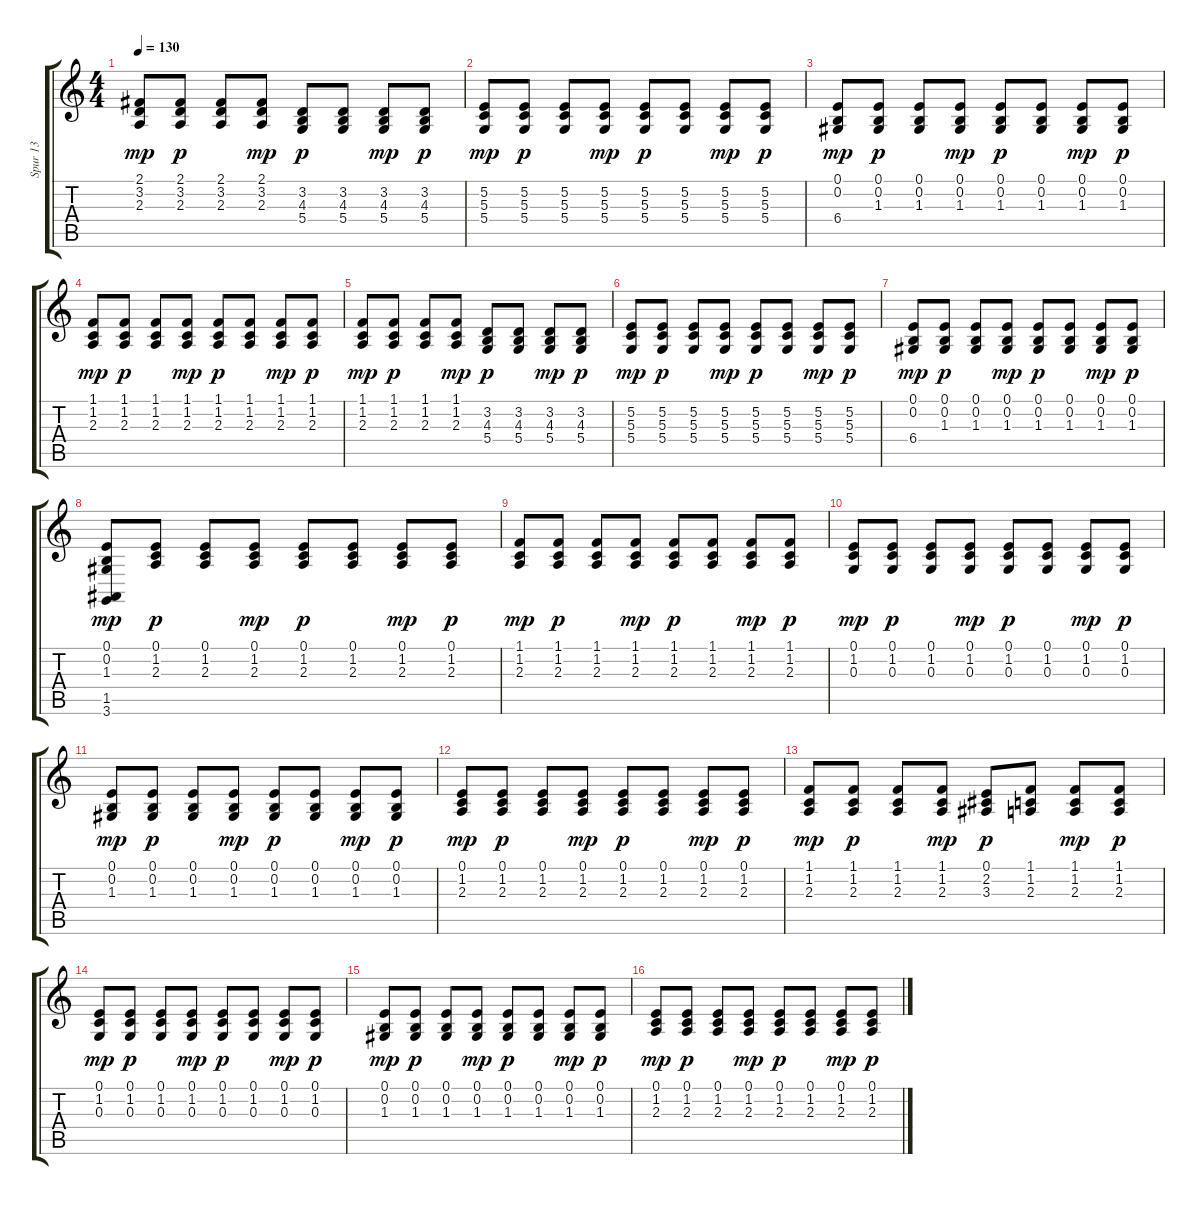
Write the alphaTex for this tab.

\track ("Spur 13" "Spur 13") {instrument brightacousticpiano}
\staff {score tabs}
\tuning (E4 B3 G3 D3 A2 E2) {hide}
\ts (4 4)
\tempo 130
\clef g2
\ks c
(2.1 3.2 2.3).8{dy mp} (2.1 3.2 2.3).8{dy p} (2.1 3.2 2.3).8 (2.1 3.2 2.3).8{dy mp} (3.2 4.3 5.4).8{dy p} (3.2 4.3 5.4).8 (3.2 4.3 5.4).8{dy mp} (3.2 4.3 5.4).8{dy p} |
(5.2 5.3 5.4).8{dy mp} (5.2 5.3 5.4).8{dy p} (5.2 5.3 5.4).8 (5.2 5.3 5.4).8{dy mp} (5.2 5.3 5.4).8{dy p} (5.2 5.3 5.4).8 (5.2 5.3 5.4).8{dy mp} (5.2 5.3 5.4).8{dy p} |
(0.1 0.2 6.4).8{dy mp} (0.1 0.2 1.3).8{dy p} (0.1 0.2 1.3).8 (0.1 0.2 1.3).8{dy mp} (0.1 0.2 1.3).8{dy p} (0.1 0.2 1.3).8 (0.1 0.2 1.3).8{dy mp} (0.1 0.2 1.3).8{dy p} |
(1.1 1.2 2.3).8{dy mp} (1.1 1.2 2.3).8{dy p} (1.1 1.2 2.3).8 (1.1 1.2 2.3).8{dy mp} (1.1 1.2 2.3).8{dy p} (1.1 1.2 2.3).8 (1.1 1.2 2.3).8{dy mp} (1.1 1.2 2.3).8{dy p} |
(1.1 1.2 2.3).8{dy mp} (1.1 1.2 2.3).8{dy p} (1.1 1.2 2.3).8 (1.1 1.2 2.3).8{dy mp} (3.2 4.3 5.4).8{dy p} (3.2 4.3 5.4).8 (3.2 4.3 5.4).8{dy mp} (3.2 4.3 5.4).8{dy p} |
(5.2 5.3 5.4).8{dy mp} (5.2 5.3 5.4).8{dy p} (5.2 5.3 5.4).8 (5.2 5.3 5.4).8{dy mp} (5.2 5.3 5.4).8{dy p} (5.2 5.3 5.4).8 (5.2 5.3 5.4).8{dy mp} (5.2 5.3 5.4).8{dy p} |
(0.1 0.2 6.4).8{dy mp} (0.1 0.2 1.3).8{dy p} (0.1 0.2 1.3).8 (0.1 0.2 1.3).8{dy mp} (0.1 0.2 1.3).8{dy p} (0.1 0.2 1.3).8 (0.1 0.2 1.3).8{dy mp} (0.1 0.2 1.3).8{dy p} |
(0.1 0.2 1.3 1.5 3.6).8{dy mp} (0.1 1.2 2.3).8{dy p} (0.1 1.2 2.3).8 (0.1 1.2 2.3).8{dy mp} (0.1 1.2 2.3).8{dy p} (0.1 1.2 2.3).8 (0.1 1.2 2.3).8{dy mp} (0.1 1.2 2.3).8{dy p} |
(1.1 1.2 2.3).8{dy mp} (1.1 1.2 2.3).8{dy p} (1.1 1.2 2.3).8 (1.1 1.2 2.3).8{dy mp} (1.1 1.2 2.3).8{dy p} (1.1 1.2 2.3).8 (1.1 1.2 2.3).8{dy mp} (1.1 1.2 2.3).8{dy p} |
(0.1 1.2 0.3).8{dy mp} (0.1 1.2 0.3).8{dy p} (0.1 1.2 0.3).8 (0.1 1.2 0.3).8{dy mp} (0.1 1.2 0.3).8{dy p} (0.1 1.2 0.3).8 (0.1 1.2 0.3).8{dy mp} (0.1 1.2 0.3).8{dy p} |
(0.1 0.2 1.3).8{dy mp} (0.1 0.2 1.3).8{dy p} (0.1 0.2 1.3).8 (0.1 0.2 1.3).8{dy mp} (0.1 0.2 1.3).8{dy p} (0.1 0.2 1.3).8 (0.1 0.2 1.3).8{dy mp} (0.1 0.2 1.3).8{dy p} |
(0.1 1.2 2.3).8{dy mp} (0.1 1.2 2.3).8{dy p} (0.1 1.2 2.3).8 (0.1 1.2 2.3).8{dy mp} (0.1 1.2 2.3).8{dy p} (0.1 1.2 2.3).8 (0.1 1.2 2.3).8{dy mp} (0.1 1.2 2.3).8{dy p} |
(1.1 1.2 2.3).8{dy mp} (1.1 1.2 2.3).8{dy p} (1.1 1.2 2.3).8 (1.1 1.2 2.3).8{dy mp} (0.1 2.2 3.3).8{dy p} (1.1 1.2 2.3).8 (1.1 1.2 2.3).8{dy mp} (1.1 1.2 2.3).8{dy p} |
(0.1 1.2 0.3).8{dy mp} (0.1 1.2 0.3).8{dy p} (0.1 1.2 0.3).8 (0.1 1.2 0.3).8{dy mp} (0.1 1.2 0.3).8{dy p} (0.1 1.2 0.3).8 (0.1 1.2 0.3).8{dy mp} (0.1 1.2 0.3).8{dy p} |
(0.1 0.2 1.3).8{dy mp} (0.1 0.2 1.3).8{dy p} (0.1 0.2 1.3).8 (0.1 0.2 1.3).8{dy mp} (0.1 0.2 1.3).8{dy p} (0.1 0.2 1.3).8 (0.1 0.2 1.3).8{dy mp} (0.1 0.2 1.3).8{dy p} |
(0.1 1.2 2.3).8{dy mp} (0.1 1.2 2.3).8{dy p} (0.1 1.2 2.3).8 (0.1 1.2 2.3).8{dy mp} (0.1 1.2 2.3).8{dy p} (0.1 1.2 2.3).8 (0.1 1.2 2.3).8{dy mp} (0.1 1.2 2.3).8{dy p}
